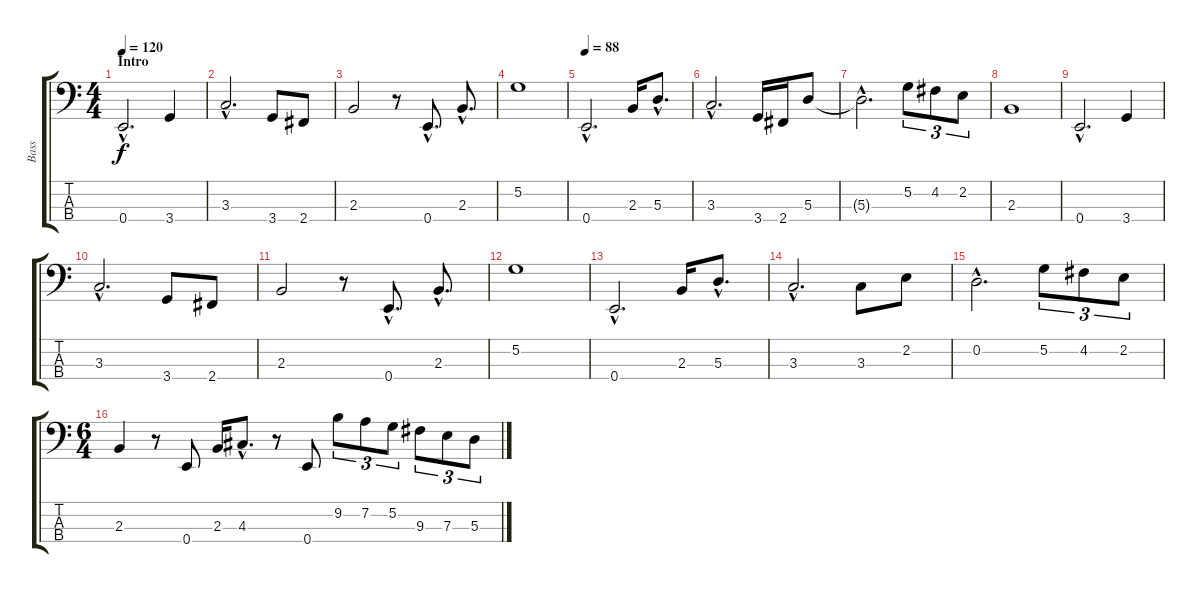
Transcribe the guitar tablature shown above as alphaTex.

\track ("Bass" "Bass") {instrument electricbasspick}
\staff {score tabs}
\tuning (G2 D2 A1 E1) {hide}
\ts (4 4)
\section ("" "Intro")
\tempo 120
\tempo 88
\tempo 120
\clef f4
\ks c
0.4{hac}.2{d dy f instrument electricbasspick} 3.4.4 |
3.3{hac}.2{d} 3.4.8 2.4.8 |
2.3.2 r.8 0.4{hac}.8{d} 2.3{hac}.8{d} |
5.2.1 |
\tempo 88
0.4{hac}.2{d} 2.3.16 5.3{hac}.8{d} |
3.3{hac}.2{d} 3.4.16 2.4.16 5.3.8 |
5.3{hac t}.2{d} 5.2.8{tu (3 2)} 4.2.8{tu (3 2)} 2.2.8{tu (3 2)} |
2.3.1 |
0.4{hac}.2{d} 3.4.4 |
3.3{hac}.2{d} 3.4.8 2.4.8 |
2.3.2 r.8 0.4{hac}.8{d} 2.3{hac}.8{d} |
5.2.1 |
0.4{hac}.2{d} 2.3.16 5.3{hac}.8{d} |
3.3{hac}.2{d} 3.3.8 2.2.8 |
0.2{hac}.2{d} 5.2.8{tu (3 2)} 4.2.8{tu (3 2)} 2.2.8{tu (3 2)} |
\ts (6 4)
2.3.4 r.8 0.4.8 2.3.16 4.3{hac}.8{d} r.8 0.4.8 9.2.8{tu (3 2)} 7.2.8{tu (3 2)} 5.2.8{tu (3 2)} 9.3.8{tu (3 2)} 7.3.8{tu (3 2)} 5.3.8{tu (3 2)}
